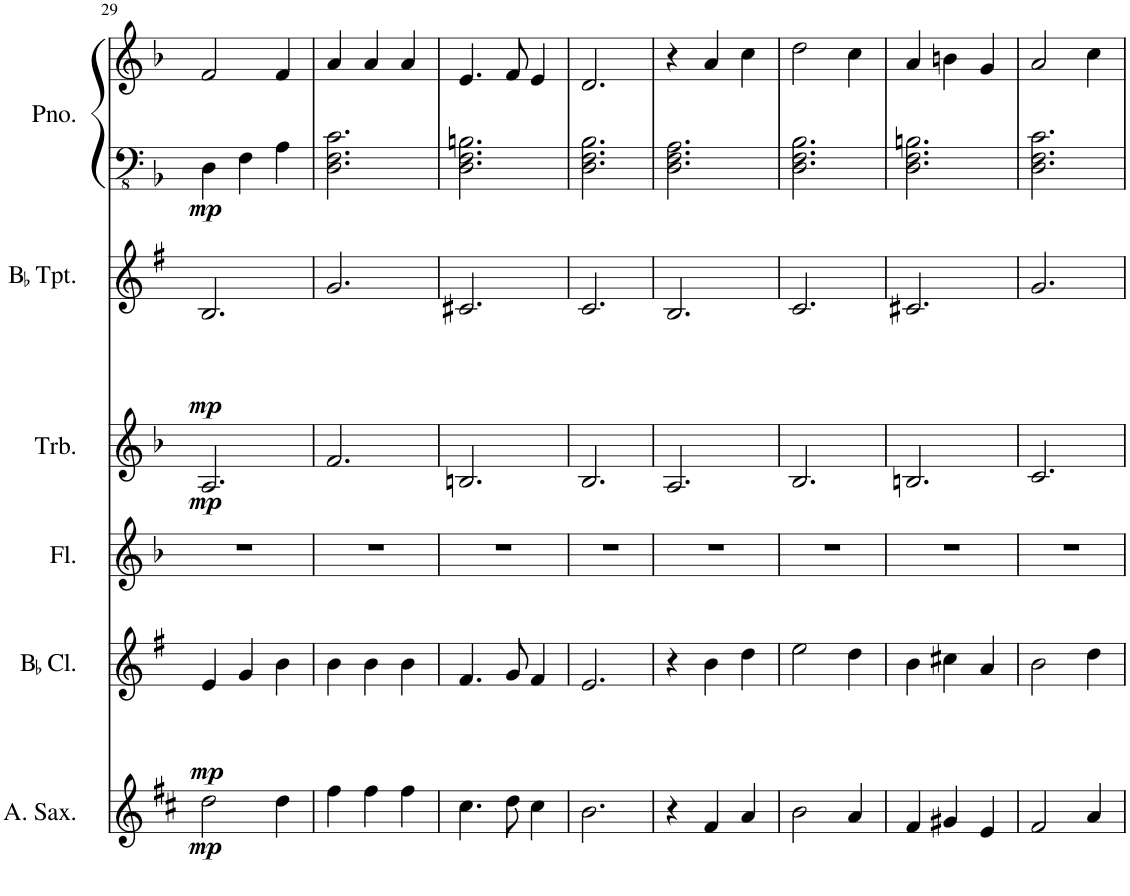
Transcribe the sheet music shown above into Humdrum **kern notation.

**kern	**dynam	**kern	**dynam	**kern	**kern	**dynam	**kern	**dynam	**kern	**kern	**dynam
*part6	*part6	*part5	*part5	*part4	*part3	*part3	*part2	*part2	*part1	*part1	*part1
*staff7	*staff7	*staff6	*staff6	*staff5	*staff4	*staff4	*staff3	*staff3	*staff2	*staff1	*staff1/2
*I"Alto Saxophone	*	*I"BaccidentalFlat Clarinet	*	*I"Flute	*I"Trombone	*	*I"BaccidentalFlat Trumpet	*	*I"Piano	*	*
*I'A. Sax.	*	*I'BaccidentalFlat Cl.	*	*I'Fl.	*I'Trb.	*	*I'BaccidentalFlat Tpt.	*	*I'Pno.	*	*
!!LO:PB:g=z
*clefG2	*	*clefG2	*	*clefG2	*clefG2	*	*clefG2	*	*clefFv4	*clefG2	*
*Trd5c9	*	*Trd1c2	*	*	*	*	*Trd1c2	*	*	*	*
*k[f#c#]	*	*k[f#]	*	*k[b-]	*k[b-]	*	*k[f#]	*	*k[b-]	*k[b-]	*
*M3/4	*	*M3/4	*	*M3/4	*M3/4	*	*M3/4	*	*M3/4	*M3/4	*
=29	=29	=29	=29	=29	=29	=29	=29	=29	=29	=29	=29
!	!LO:DY:b	!	!LO:DY:b	!	!	!LO:DY:b	!	!LO:DY:b	!	!	!LO:DY:b=2
2dd\	mp	4e/	mp	2.r	2.A/	mp	2.B/	mp	4DD\	2f/	mp
.	.	4g/	.	.	.	.	.	.	4FF\	.	.
4dd\	.	4b\	.	.	.	.	.	.	4AA\	4f/	.
=30	=30	=30	=30	=30	=30	=30	=30	=30	=30	=30	=30
4ff#\	.	4b\	.	2.r	2.f/	.	2.g/	.	2.DD\ 2.FF\ 2.C\	4a/	.
4ff#\	.	4b\	.	.	.	.	.	.	.	4a/	.
4ff#\	.	4b\	.	.	.	.	.	.	.	4a/	.
=31	=31	=31	=31	=31	=31	=31	=31	=31	=31	=31	=31
4.cc#\	.	4.f#/	.	2.r	2.Bn/	.	2.c#X/	.	2.DD\ 2.FF\ 2.BBn\	4.e/	.
8dd\	.	8g/	.	.	.	.	.	.	.	8f/	.
4cc#\	.	4f#/	.	.	.	.	.	.	.	4e/	.
=32	=32	=32	=32	=32	=32	=32	=32	=32	=32	=32	=32
2.b\	.	2.e/	.	2.r	2.B-/	.	2.c/	.	2.DD\ 2.FF\ 2.BB-\	2.d/	.
=33	=33	=33	=33	=33	=33	=33	=33	=33	=33	=33	=33
4r	.	4r	.	2.r	2.A/	.	2.B/	.	2.DD\ 2.FF\ 2.AA\	4r	.
4f#/	.	4b\	.	.	.	.	.	.	.	4a/	.
4a/	.	4dd\	.	.	.	.	.	.	.	4cc\	.
=34	=34	=34	=34	=34	=34	=34	=34	=34	=34	=34	=34
2b\	.	2ee\	.	2.r	2.B-/	.	2.c/	.	2.DD\ 2.FF\ 2.BB-\	2dd\	.
4a/	.	4dd\	.	.	.	.	.	.	.	4cc\	.
=35	=35	=35	=35	=35	=35	=35	=35	=35	=35	=35	=35
4f#/	.	4b\	.	2.r	2.Bn/	.	2.c#X/	.	2.DD\ 2.FF\ 2.BBn\	4a/	.
4g#X/	.	4cc#X\	.	.	.	.	.	.	.	4bn\	.
4e/	.	4a/	.	.	.	.	.	.	.	4g/	.
=36	=36	=36	=36	=36	=36	=36	=36	=36	=36	=36	=36
2f#/	.	2b\	.	2.r	2.c/	.	2.g/	.	2.DD\ 2.FF\ 2.C\	2a/	.
4a/	.	4dd\	.	.	.	.	.	.	.	4cc\	.
=	=	=	=	=	=	=	=	=	=	=	=
*-	*-	*-	*-	*-	*-	*-	*-	*-	*-	*-	*-
